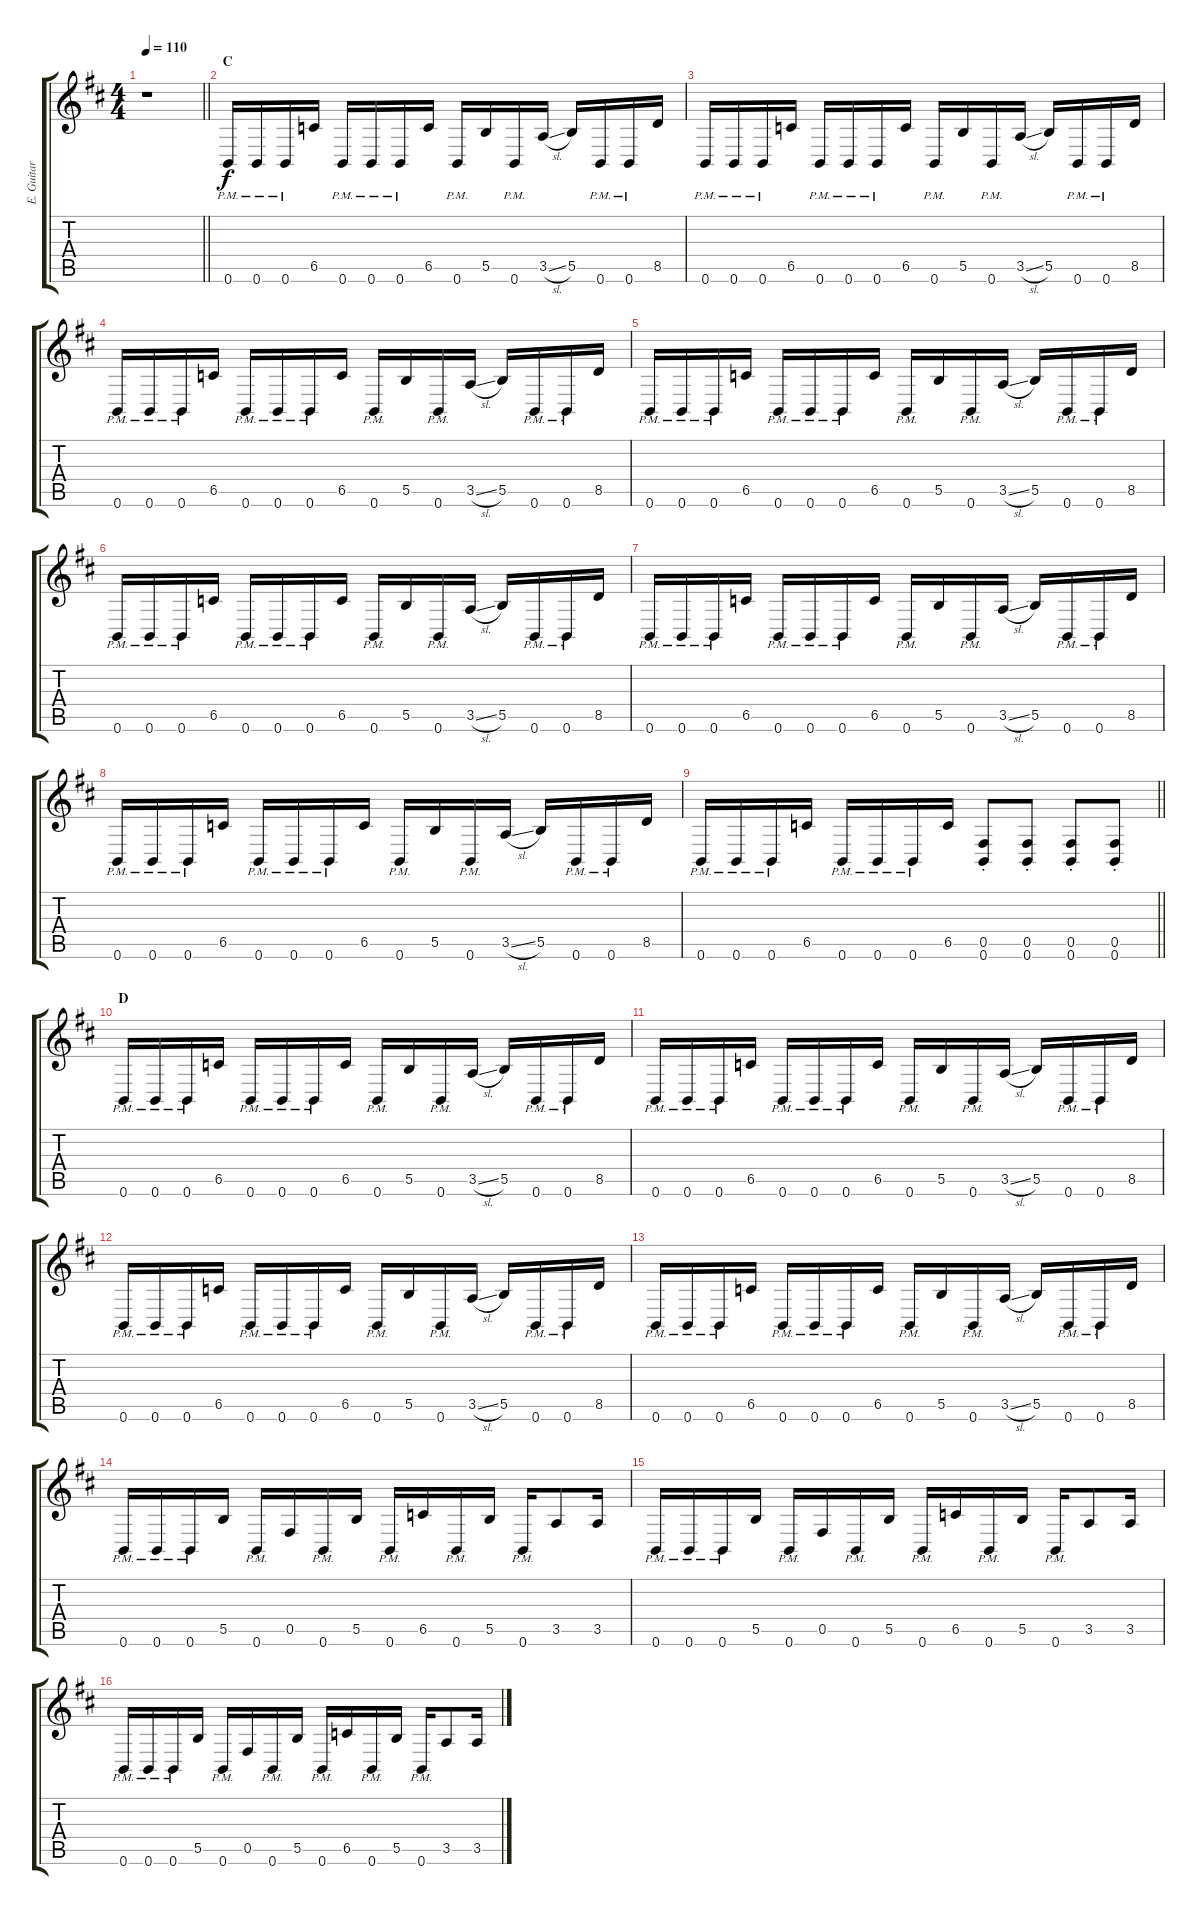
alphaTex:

\track ("E. Guitar II" "E. Guitar ") {instrument overdrivenguitar}
\staff {score tabs}
\tuning (Db4 Ab3 E3 B2 Gb2 B1) {hide}
\ts (4 4)
\tempo 110
\clef g2
\barLineRight lightlight
\ks d
r.1{dy f} |
\section ("" "C")
0.6{pm}.16 0.6{pm}.16 0.6{pm}.16 6.5.16 0.6{pm}.16 0.6{pm}.16 0.6{pm}.16 6.5.16 0.6{pm}.16 5.5.16 0.6{pm}.16 3.5{sl}.16 5.5.16 0.6{pm}.16 0.6{pm}.16 8.5.16 |
0.6{pm}.16 0.6{pm}.16 0.6{pm}.16 6.5.16 0.6{pm}.16 0.6{pm}.16 0.6{pm}.16 6.5.16 0.6{pm}.16 5.5.16 0.6{pm}.16 3.5{sl}.16 5.5.16 0.6{pm}.16 0.6{pm}.16 8.5.16 |
0.6{pm}.16 0.6{pm}.16 0.6{pm}.16 6.5.16 0.6{pm}.16 0.6{pm}.16 0.6{pm}.16 6.5.16 0.6{pm}.16 5.5.16 0.6{pm}.16 3.5{sl}.16 5.5.16 0.6{pm}.16 0.6{pm}.16 8.5.16 |
0.6{pm}.16 0.6{pm}.16 0.6{pm}.16 6.5.16 0.6{pm}.16 0.6{pm}.16 0.6{pm}.16 6.5.16 0.6{pm}.16 5.5.16 0.6{pm}.16 3.5{sl}.16 5.5.16 0.6{pm}.16 0.6{pm}.16 8.5.16 |
0.6{pm}.16 0.6{pm}.16 0.6{pm}.16 6.5.16 0.6{pm}.16 0.6{pm}.16 0.6{pm}.16 6.5.16 0.6{pm}.16 5.5.16 0.6{pm}.16 3.5{sl}.16 5.5.16 0.6{pm}.16 0.6{pm}.16 8.5.16 |
0.6{pm}.16 0.6{pm}.16 0.6{pm}.16 6.5.16 0.6{pm}.16 0.6{pm}.16 0.6{pm}.16 6.5.16 0.6{pm}.16 5.5.16 0.6{pm}.16 3.5{sl}.16 5.5.16 0.6{pm}.16 0.6{pm}.16 8.5.16 |
0.6{pm}.16 0.6{pm}.16 0.6{pm}.16 6.5.16 0.6{pm}.16 0.6{pm}.16 0.6{pm}.16 6.5.16 0.6{pm}.16 5.5.16 0.6{pm}.16 3.5{sl}.16 5.5.16 0.6{pm}.16 0.6{pm}.16 8.5.16 |
\barLineRight lightlight
0.6{pm}.16 0.6{pm}.16 0.6{pm}.16 6.5.16 0.6{pm}.16 0.6{pm}.16 0.6{pm}.16 6.5.16 (0.5{st} 0.6{st}).8 (0.5{st} 0.6{st}).8 (0.5{st} 0.6{st}).8 (0.5{st} 0.6{st}).8 |
\section ("" "D")
0.6{pm}.16 0.6{pm}.16 0.6{pm}.16 6.5.16 0.6{pm}.16 0.6{pm}.16 0.6{pm}.16 6.5.16 0.6{pm}.16 5.5.16 0.6{pm}.16 3.5{sl}.16 5.5.16 0.6{pm}.16 0.6{pm}.16 8.5.16 |
0.6{pm}.16 0.6{pm}.16 0.6{pm}.16 6.5.16 0.6{pm}.16 0.6{pm}.16 0.6{pm}.16 6.5.16 0.6{pm}.16 5.5.16 0.6{pm}.16 3.5{sl}.16 5.5.16 0.6{pm}.16 0.6{pm}.16 8.5.16 |
0.6{pm}.16 0.6{pm}.16 0.6{pm}.16 6.5.16 0.6{pm}.16 0.6{pm}.16 0.6{pm}.16 6.5.16 0.6{pm}.16 5.5.16 0.6{pm}.16 3.5{sl}.16 5.5.16 0.6{pm}.16 0.6{pm}.16 8.5.16 |
0.6{pm}.16 0.6{pm}.16 0.6{pm}.16 6.5.16 0.6{pm}.16 0.6{pm}.16 0.6{pm}.16 6.5.16 0.6{pm}.16 5.5.16 0.6{pm}.16 3.5{sl}.16 5.5.16 0.6{pm}.16 0.6{pm}.16 8.5.16 |
0.6{pm}.16 0.6{pm}.16 0.6{pm}.16 5.5.16 0.6{pm}.16 0.5.16 0.6{pm}.16 5.5.16 0.6{pm}.16 6.5.16 0.6{pm}.16 5.5.16 0.6{pm}.16 3.5.8 3.5.16 |
0.6{pm}.16 0.6{pm}.16 0.6{pm}.16 5.5.16 0.6{pm}.16 0.5.16 0.6{pm}.16 5.5.16 0.6{pm}.16 6.5.16 0.6{pm}.16 5.5.16 0.6{pm}.16 3.5.8 3.5.16 |
0.6{pm}.16 0.6{pm}.16 0.6{pm}.16 5.5.16 0.6{pm}.16 0.5.16 0.6{pm}.16 5.5.16 0.6{pm}.16 6.5.16 0.6{pm}.16 5.5.16 0.6{pm}.16 3.5.8 3.5.16
